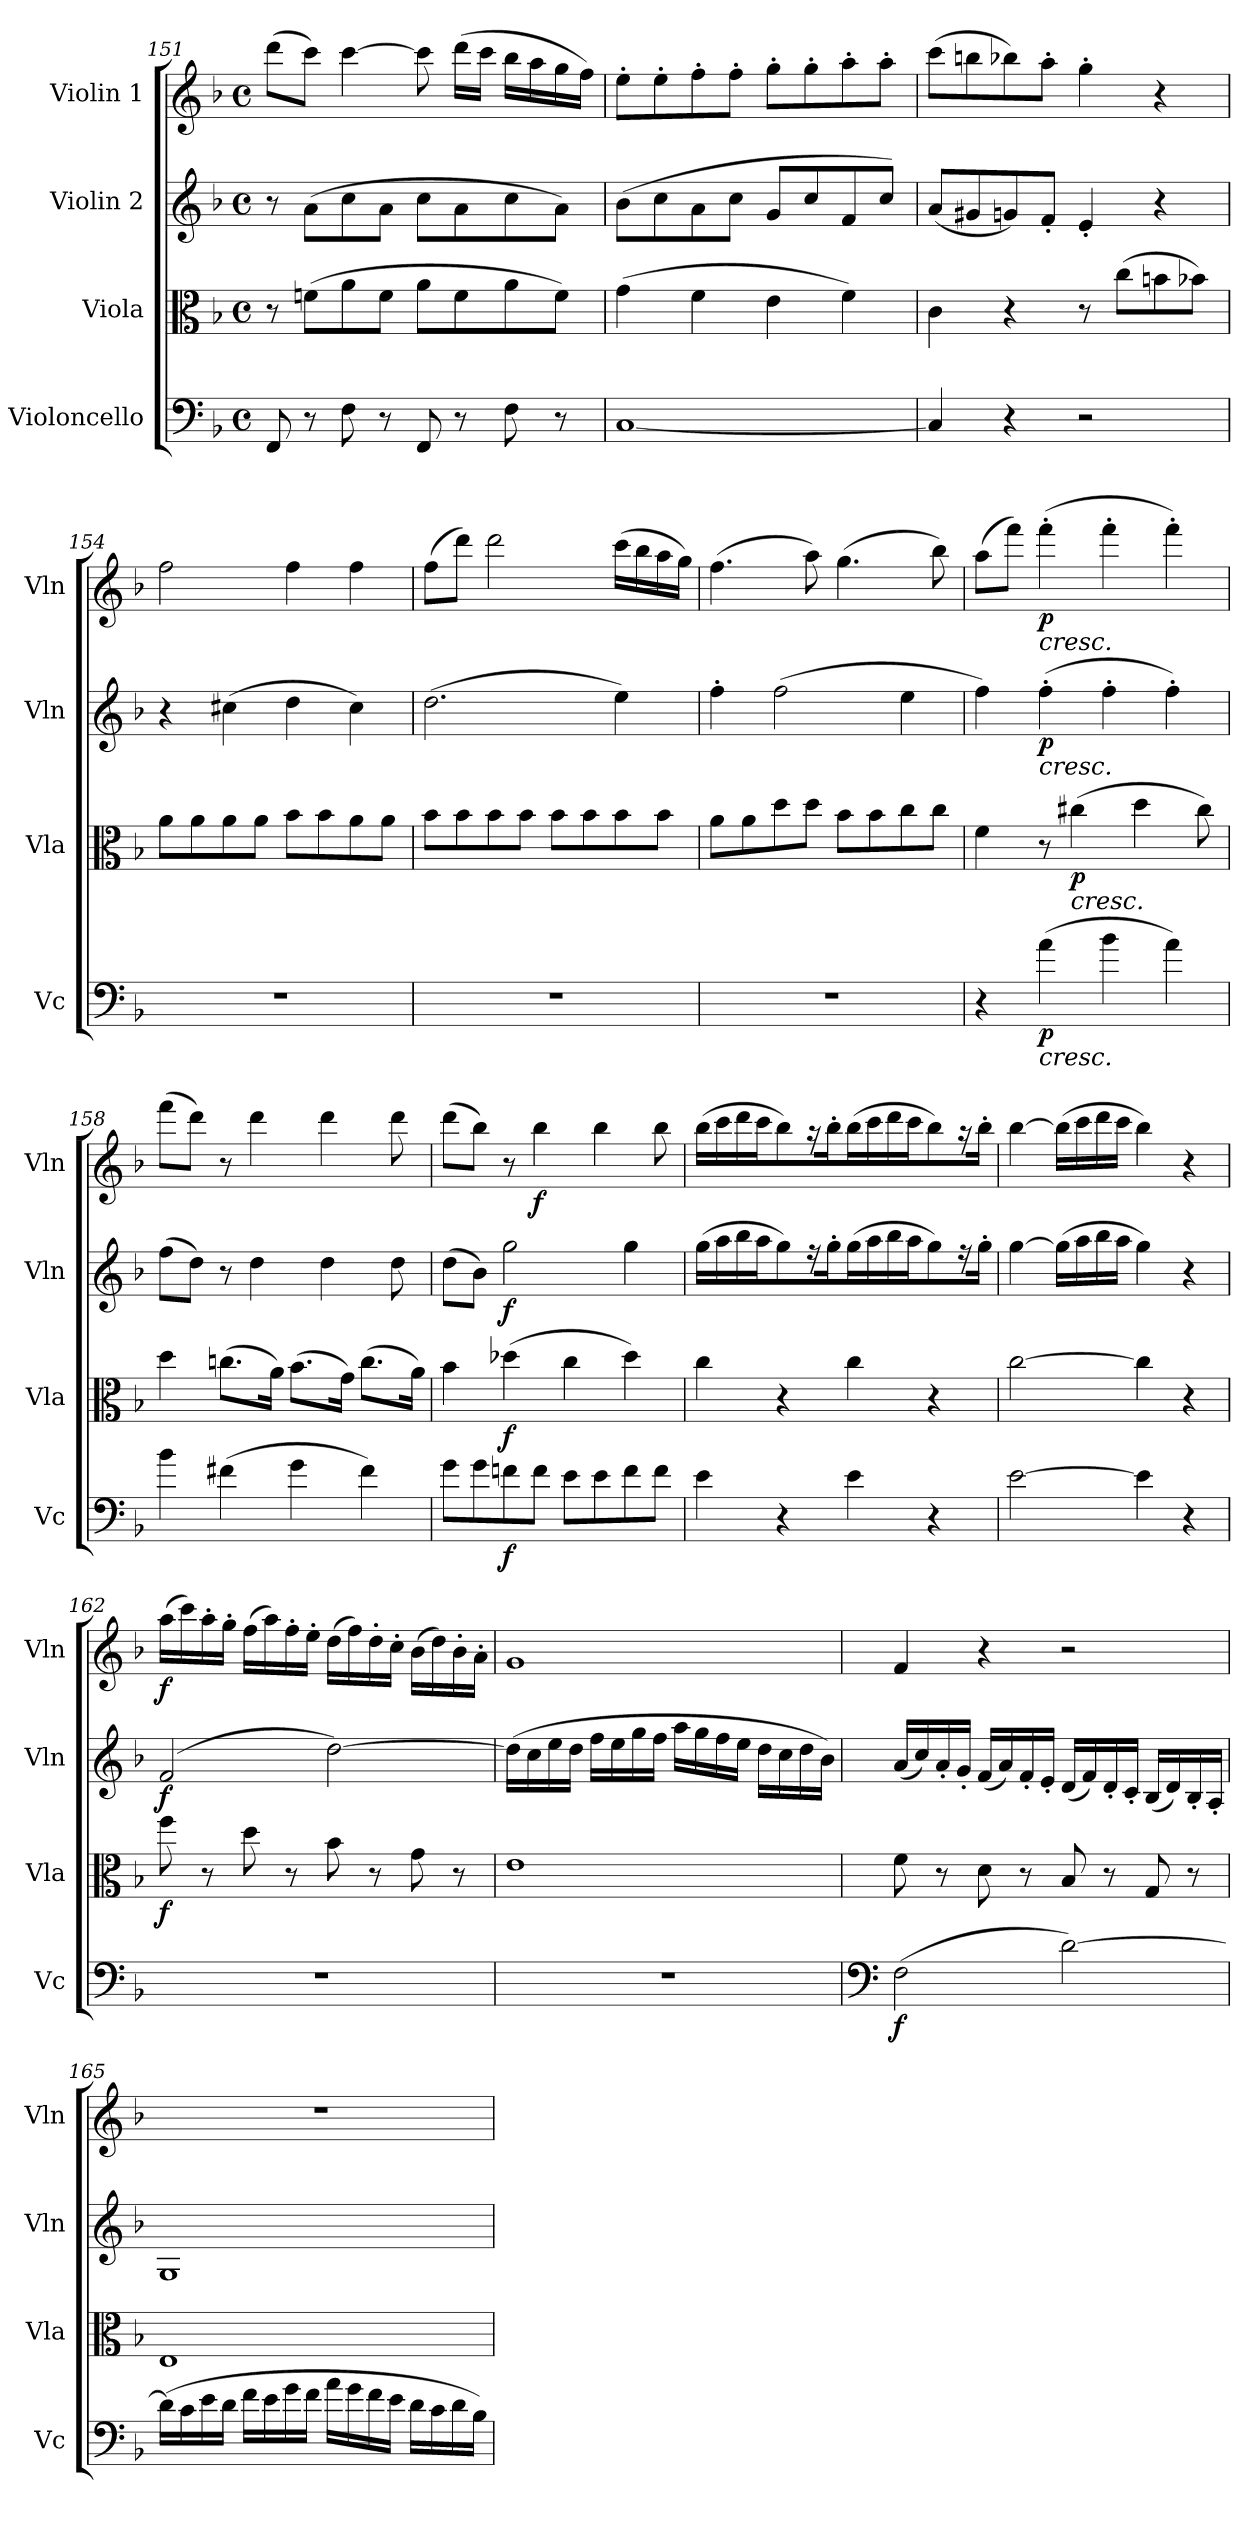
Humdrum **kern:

**kern	**dynam	**kern	**dynam	**kern	**dynam	**kern	**dynam
*part4	*part4	*part3	*part3	*part2	*part2	*part1	*part1
*staff4	*staff4	*staff3	*staff3	*staff2	*staff2	*staff1	*staff1
*I"Violoncello	*	*I"Viola	*	*I"Violin 2	*	*I"Violin 1	*
*I'Vc	*	*I'Vla	*	*I'Vln	*	*I'Vln	*
*clefF4	*	*clefC3	*	*clefG2	*	*clefG2	*
*k[b-]	*	*k[b-]	*	*k[b-]	*	*k[b-]	*
*M4/4	*	*M4/4	*	*M4/4	*	*M4/4	*
*met(c)	*	*met(c)	*	*met(c)	*	*met(c)	*
=151	=151	=151	=151	=151	=151	=151	=151
8FF/	.	8r	.	8r	.	(8ddd\L	.
8r	.	(8fn\L	.	(8a\L	.	8ccc\J)	.
8F\	.	8a\	.	8cc\	.	[4ccc\	.
8r	.	8f\J	.	8a\J	.	.	.
8FF/	.	8a\L	.	8cc\L	.	8ccc\]	.
8r	.	8f\	.	8a\	.	(16ddd\LL	.
.	.	.	.	.	.	16ccc\JJ	.
8F\	.	8a\	.	8cc\	.	16bb-\LL	.
.	.	.	.	.	.	16aa\	.
8r	.	8f\J)	.	8a\J)	.	16gg\	.
.	.	.	.	.	.	16ff\JJ)	.
=152	=152	=152	=152	=152	=152	=152	=152
[1C	.	(4g\	.	(8b-\L	.	8ee'\L	.
.	.	.	.	8cc\	.	8ee'\	.
.	.	4f\	.	8a\	.	8ff'\	.
.	.	.	.	8cc\J	.	8ff'\J	.
.	.	4e\	.	8g/L	.	8gg'\L	.
.	.	.	.	8cc/	.	8gg'\	.
.	.	4f\)	.	8f/	.	8aa'\	.
.	.	.	.	8cc/J)	.	8aa'\J	.
=153	=153	=153	=153	=153	=153	=153	=153
4C/]	.	4c\	.	(8a/L	.	(8ccc\L	.
.	.	.	.	8g#X/	.	8bbn\	.
4r	.	4r	.	8gn/)	.	8bb-X\)	.
.	.	.	.	8f'/J	.	8aa'\J	.
2r	.	8r	.	4e'/	.	4gg'\	.
.	.	(8cc\L	.	.	.	.	.
.	.	8bn\	.	4r	.	4r	.
.	.	8b-X\J)	.	.	.	.	.
!!LO:LB:g=z
=154	=154	=154	=154	=154	=154	=154	=154
1r	.	8a\L	.	4r	.	2ff\	.
.	.	8a\	.	.	.	.	.
.	.	8a\	.	(4cc#X\	.	.	.
.	.	8a\J	.	.	.	.	.
.	.	8b-\L	.	4dd\	.	4ff\	.
.	.	8b-\	.	.	.	.	.
.	.	8a\	.	4cc#\)	.	4ff\	.
.	.	8a\J	.	.	.	.	.
=155	=155	=155	=155	=155	=155	=155	=155
1r	.	8b-\L	.	(2.dd\	.	(8ff\L	.
.	.	8b-\	.	.	.	8ddd\J)	.
.	.	8b-\	.	.	.	2ddd\	.
.	.	8b-\J	.	.	.	.	.
.	.	8b-\L	.	.	.	.	.
.	.	8b-\	.	.	.	.	.
.	.	8b-\	.	4ee\)	.	(16ccc\LL	.
.	.	.	.	.	.	16bb-\	.
.	.	8b-\J	.	.	.	16aa\	.
.	.	.	.	.	.	16gg\JJ)	.
!!LO:LB:g=z
=156	=156	=156	=156	=156	=156	=156	=156
1r	.	8a\L	.	4ff'\	.	(4.ff\	.
.	.	8a\	.	.	.	.	.
.	.	8dd\	.	(2ff\	.	.	.
.	.	8dd\J	.	.	.	8aa\)	.
.	.	8b-\L	.	.	.	(4.gg\	.
.	.	8b-\	.	.	.	.	.
.	.	8cc\	.	4ee\	.	.	.
.	.	8cc\J	.	.	.	8bb-\)	.
=157	=157	=157	=157	=157	=157	=157	=157
4r	.	4f\	.	4ff\)	.	(8aa\L	.
.	.	.	.	.	.	8fff\J)	.
!	!	!	!	!	!	!LO:TX:b:i:t=cresc.	!
!	!	!	!	!LO:TX:b:i:t=cresc.	!	!	!
!LO:TX:b:i:t=cresc.	!	!	!	!	!	!	!
!	!LO:DY:b	!	!	!	!LO:DY:b	!	!LO:DY:b
(4a\	p	8r	.	(4ff'\	p	(4fff'\	p
!	!	!LO:TX:b:i:t=cresc.	!	!	!	!	!
!	!	!	!LO:DY:b	!	!	!	!
.	.	(4cc#X\	p	.	.	.	.
4b-\	.	.	.	4ff'\	.	4fff'\	.
.	.	4dd\	.	.	.	.	.
4a\)	.	.	.	4ff'\)	.	4fff'\)	.
.	.	8cc#\)	.	.	.	.	.
=158	=158	=158	=158	=158	=158	=158	=158
4b-\	.	4dd\	.	(8ff\L	.	(8fff\L	.
.	.	.	.	8dd\J)	.	8ddd\J)	.
(4f#X\	.	(8.ccn\L	.	8r	.	8r	.
.	.	.	.	4dd\	.	4ddd\	.
.	.	16a\Jk)	.	.	.	.	.
4g\	.	(8.b-\L	.	.	.	.	.
.	.	.	.	4dd\	.	4ddd\	.
.	.	16g\Jk)	.	.	.	.	.
4f#\)	.	(8.cc\L	.	.	.	.	.
.	.	.	.	8dd\	.	8ddd\	.
.	.	16a\Jk)	.	.	.	.	.
=159	=159	=159	=159	=159	=159	=159	=159
8g\L	.	4b-\	.	(8dd\L	.	(8ddd\L	.
8g\	.	.	.	8b-\J)	.	8bb-\J)	.
!	!LO:DY:b	!	!LO:DY:b	!	!LO:DY:b	!	!
8fn\	f	(4dd-X\	f	2gg\	f	8r	.
!	!	!	!	!	!	!	!LO:DY:b
8f\J	.	.	.	.	.	4bb-\	f
8e\L	.	4cc\	.	.	.	.	.
8e\	.	.	.	.	.	4bb-\	.
8f\	.	4dd-\)	.	4gg\	.	.	.
8f\J	.	.	.	.	.	8bb-\	.
=160	=160	=160	=160	=160	=160	=160	=160
4e\	.	4cc\	.	(16gg\LL	.	(16bb-\LL	.
.	.	.	.	16aa\	.	16ccc\	.
.	.	.	.	16bb-\	.	16ddd\	.
.	.	.	.	16aa\JJ	.	16ccc\JJ	.
4r	.	4r	.	8gg\L)	.	8bb-\L)	.
.	.	.	.	16r	.	16r	.
.	.	.	.	16gg'\JJ	.	16bb-'\JJ	.
4e\	.	4cc\	.	(16gg\LL	.	(16bb-\LL	.
.	.	.	.	16aa\	.	16ccc\	.
.	.	.	.	16bb-\	.	16ddd\	.
.	.	.	.	16aa\JJ	.	16ccc\JJ	.
4r	.	4r	.	8gg\L)	.	8bb-\L)	.
.	.	.	.	16r	.	16r	.
.	.	.	.	16gg'\JJ	.	16bb-'\JJ	.
!!LO:LB:g=z
=161	=161	=161	=161	=161	=161	=161	=161
[2e\	.	[2cc\	.	[4gg\	.	[4bb-\	.
.	.	.	.	(16gg\LL]	.	(16bb-\LL]	.
.	.	.	.	16aa\	.	16ccc\	.
.	.	.	.	16bb-\	.	16ddd\	.
.	.	.	.	16aa\JJ	.	16ccc\JJ	.
4e\]	.	4cc\]	.	4gg\)	.	4bb-\)	.
4r	.	4r	.	4r	.	4r	.
=162	=162	=162	=162	=162	=162	=162	=162
!	!	!	!LO:DY:b	!	!LO:DY:b	!	!LO:DY:b
1r	.	8ff\	f	(2f/	f	(16aa\LL	f
.	.	.	.	.	.	16ccc\)	.
.	.	8r	.	.	.	16aa'\	.
.	.	.	.	.	.	16gg'\JJ	.
.	.	8dd\	.	.	.	(16ff\LL	.
.	.	.	.	.	.	16aa\)	.
.	.	8r	.	.	.	16ff'\	.
.	.	.	.	.	.	16ee'\JJ	.
.	.	8b-\	.	[2dd\)	.	(16dd\LL	.
.	.	.	.	.	.	16ff\)	.
.	.	8r	.	.	.	16dd'\	.
.	.	.	.	.	.	16cc'\JJ	.
.	.	8g\	.	.	.	(16b-\LL	.
.	.	.	.	.	.	16dd\)	.
.	.	8r	.	.	.	16b-'\	.
.	.	.	.	.	.	16a'\JJ	.
!!LO:LB:g=z
=163	=163	=163	=163	=163	=163	=163	=163
1r	.	1e	.	(16dd\LL]	.	1g	.
.	.	.	.	16cc\	.	.	.
.	.	.	.	16ee\	.	.	.
.	.	.	.	16dd\JJ	.	.	.
.	.	.	.	16ff\LL	.	.	.
.	.	.	.	16ee\	.	.	.
.	.	.	.	16gg\	.	.	.
.	.	.	.	16ff\JJ	.	.	.
.	.	.	.	16aa\LL	.	.	.
.	.	.	.	16gg\	.	.	.
.	.	.	.	16ff\	.	.	.
.	.	.	.	16ee\JJ	.	.	.
.	.	.	.	16dd\LL	.	.	.
.	.	.	.	16cc\	.	.	.
.	.	.	.	16dd\	.	.	.
.	.	.	.	16b-\JJ)	.	.	.
=164	=164	=164	=164	=164	=164	=164	=164
*clefF4	*	*	*	*	*	*	*
!	!LO:DY:b	!	!	!	!	!	!
(2F\	f	8f\	.	(16a/LL	.	4f/	.
.	.	.	.	16cc/)	.	.	.
.	.	8r	.	16a'/	.	.	.
.	.	.	.	16g'/JJ	.	.	.
.	.	8d\	.	(16f/LL	.	4r	.
.	.	.	.	16a/)	.	.	.
.	.	8r	.	16f'/	.	.	.
.	.	.	.	16e'/JJ	.	.	.
[2d\)	.	8B-/	.	(16d/LL	.	2r	.
.	.	.	.	16f/)	.	.	.
.	.	8r	.	16d'/	.	.	.
.	.	.	.	16c'/JJ	.	.	.
.	.	8G/	.	(16B-/LL	.	.	.
.	.	.	.	16d/)	.	.	.
.	.	8r	.	16B-'/	.	.	.
.	.	.	.	16A'/JJ	.	.	.
!!LO:LB:g=z
=165	=165	=165	=165	=165	=165	=165	=165
(16d\LL]	.	1E	.	1G	.	1r	.
16c\	.	.	.	.	.	.	.
16e\	.	.	.	.	.	.	.
16d\JJ	.	.	.	.	.	.	.
16f\LL	.	.	.	.	.	.	.
16e\	.	.	.	.	.	.	.
16g\	.	.	.	.	.	.	.
16f\JJ	.	.	.	.	.	.	.
16a\LL	.	.	.	.	.	.	.
16g\	.	.	.	.	.	.	.
16f\	.	.	.	.	.	.	.
16e\JJ	.	.	.	.	.	.	.
16d\LL	.	.	.	.	.	.	.
16c\	.	.	.	.	.	.	.
16d\	.	.	.	.	.	.	.
16B-\JJ)	.	.	.	.	.	.	.
=	=	=	=	=	=	=	=
*-	*-	*-	*-	*-	*-	*-	*-
